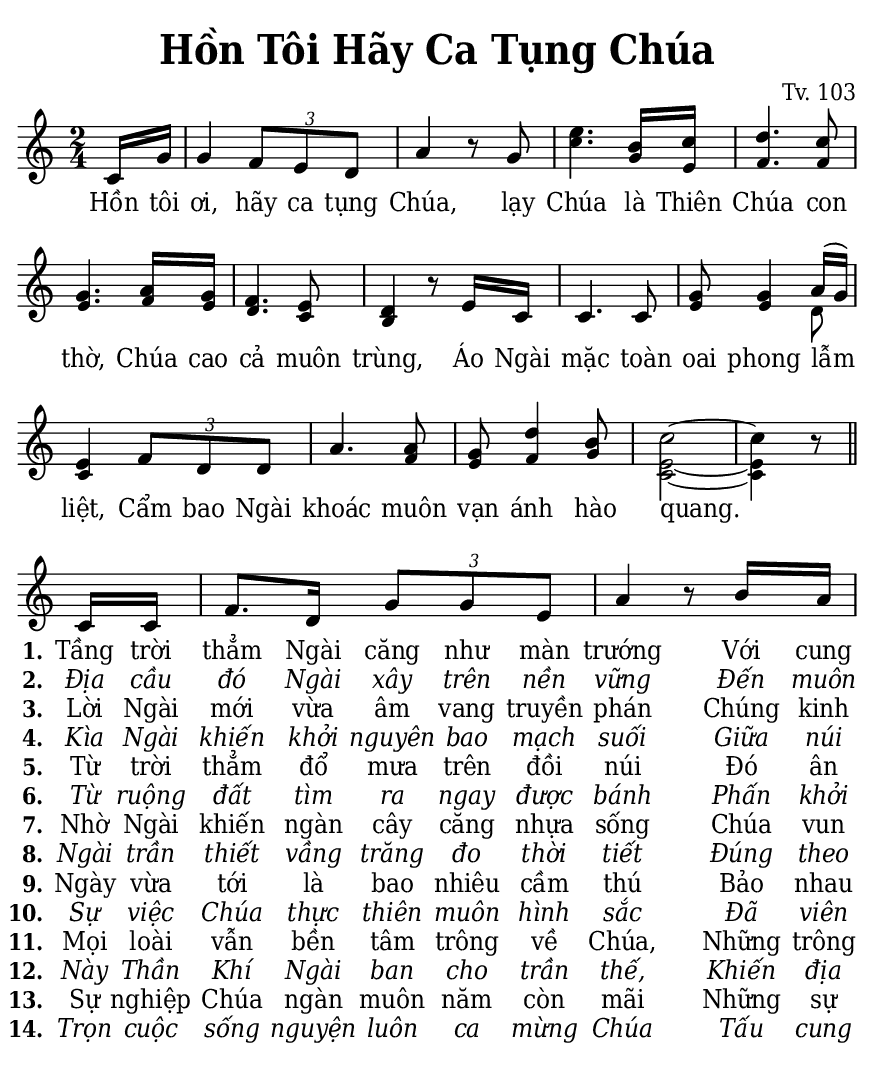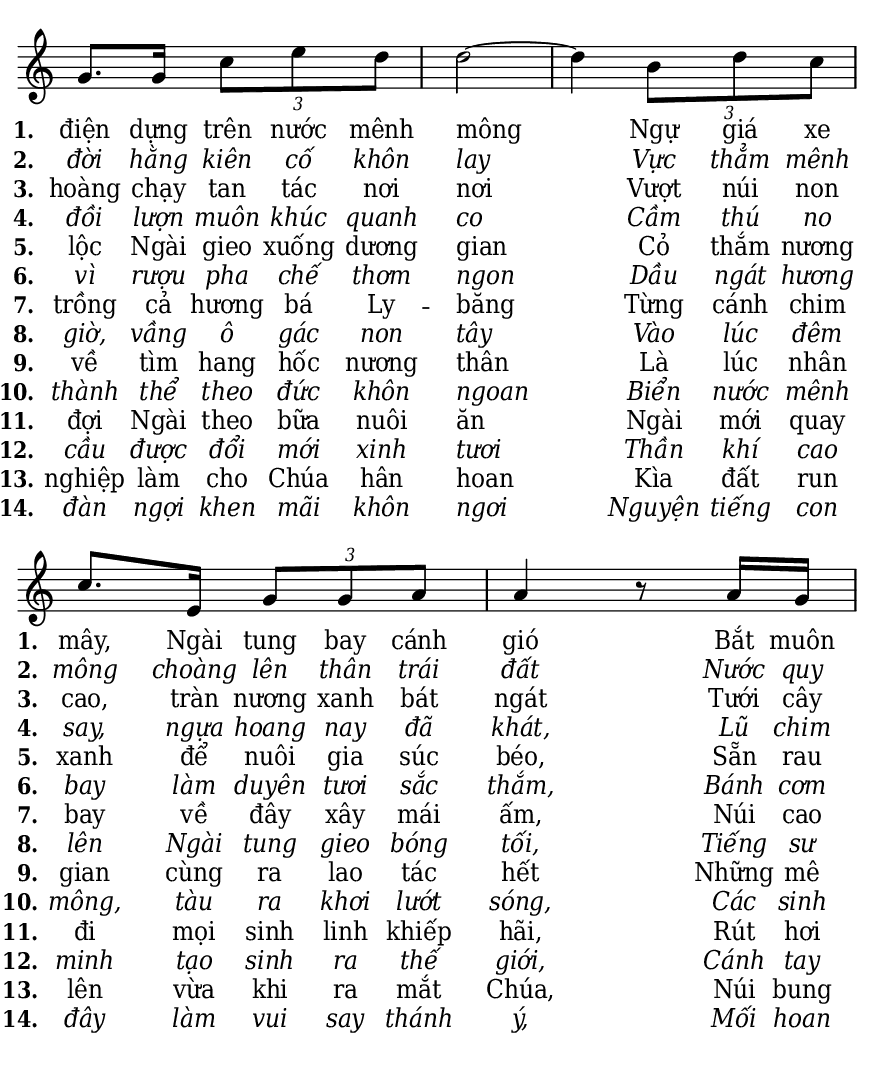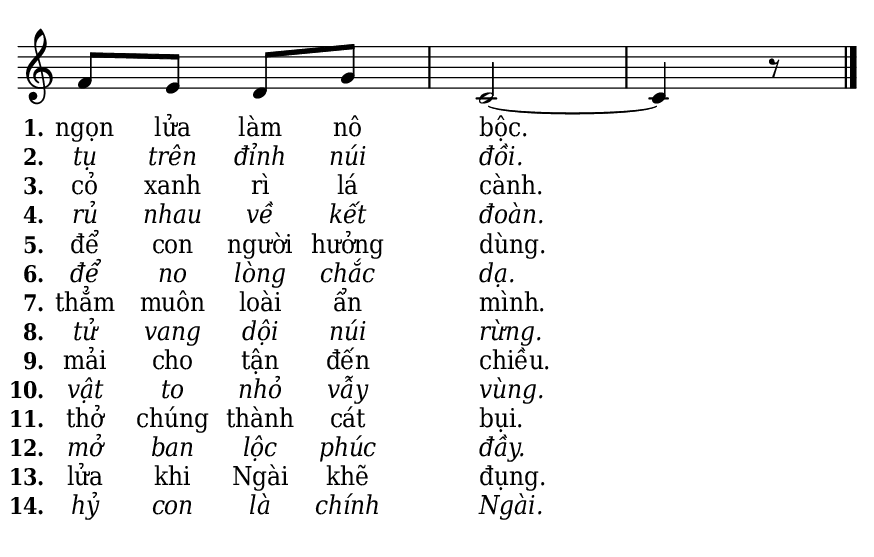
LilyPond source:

% Cài đặt chung\
\version "2.22.1"
\include "english.ly"

\header {
  title = \markup { \fontsize #1 "Hồn Tôi Hãy Ca Tụng Chúa" }
  composer = "Tv. 103"
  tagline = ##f
}

% Nhạc phiên khúc
nhacPhienKhucSop = \relative c' {
  \autoPageBreaksOff
  \partial 8 c16 g' |
  g4 \tuplet 3/2 { f8 e d } |
  a'4 r8 g 
  e'4. b16 c |
  d4. c8 |
  g4. a16 g |
  f4. e8 |
  d4 r8 e16 c |
  c4. c8 |
  g' g4 a16 (g) |
  e4 \tuplet 3/2 { f8 d d } |
  a'4. a8 |
  g d'4 b8 |
  \stemDown c2 ~ |
  c4 r8 \bar "||" \break
  \stemNeutral
  
  c,16 c |
  f8. d16 \tuplet 3/2 { g8 g e } |
  a4 r8 b16 a |
  
  \pageBreak
  
  g8. g16 \tuplet 3/2 { c8 e d } |
  d2 ~ |
  d4 \tuplet 3/2 { b8 d c } |
  %\pageBreak
  c8. e,16 \tuplet 3/2 { g8 g a } |
  a4 r8 a16 g |
  
  \pageBreak
  
  f8 e d g |
  c,2 ~ |
  c4 r8 \bar "|."
}

nhacPhienKhucAlto = \relative c' {
  c16 g' |
  g4 \tuplet 3/2 { f8 e d } |
  a'4 r8 g |
  c4. g16 e |
  f4. f8 |
  e4. f16 e |
  d4. c8 |
  b4 r8 e16 c |
  c4. c8 |
  e e4 d8 |
  c4 \tuplet 3/2 { f8 d d } |
  a'4. f8 |
  e f4 g8 |
  <e c>2 ~ |
  <e c>4 r8
}

% Lời phiên khúc
loiPhienKhucSop = \lyrics {
  %\set stanza = "ĐK:"
  Hồn tôi ơi, hãy ca tụng Chúa,
  lạy Chúa là Thiên Chúa con thờ,
  Chúa cao cả muôn trùng,
  Áo Ngài mặc toàn oai phong lẫm liệt,
  Cẩm bao Ngài khoác muôn vạn ánh hào quang.
  <<
    {
      \set stanza = "1."
      Tầng trời thẳm Ngài căng như màn trướng
      Với cung điện dựng trên nước mênh mông
      Ngự giá xe mây, Ngài tung bay cánh gió
      Bắt muôn ngọn lửa làm nô bộc.
    }
    \new Lyrics {
	    \set associatedVoice = "beSop"
	    \set stanza = "2."
      \override Lyrics.LyricText.font-shape = #'italic
	    Địa cầu đó Ngài xây trên nền vững
	    Đến muôn đời hằng kiên cố khôn lay
	    Vực thẳm mênh mông choàng lên thân trái đất
	    Nước quy tụ trên đỉnh núi đồi.
    }
    \new Lyrics {
	    \set associatedVoice = "beSop"
	    \set stanza = "3."
	    Lời Ngài mới vừa âm vang truyền phán
	    Chúng kinh hoàng chạy tan tác nơi nơi
	    Vượt núi non cao, tràn nương xanh bát ngát
	    Tưới cây cỏ xanh rì lá cành.
    }
    \new Lyrics {
	    \set associatedVoice = "beSop"
	    \set stanza = "4."
      \override Lyrics.LyricText.font-shape = #'italic
	    Kìa Ngài khiến khởi nguyên bao mạch suối
	    Giữa núi đồi lượn muôn khúc quanh co
	    Cầm thú no say, ngựa hoang nay đã khát,
	    Lũ chim rủ nhau về kết đoàn.
    }
    \new Lyrics {
	    \set associatedVoice = "beSop"
	    \set stanza = "5."
	    Từ trời thẳm đổ mưa trên đồi núi
	    Đó ân lộc Ngài gieo xuống dương gian
	    Cỏ thắm nương xanh để nuôi gia súc béo,
	    Sẵn rau để con người hưởng dùng.
    }
    \new Lyrics {
	    \set associatedVoice = "beSop"
	    \set stanza = "6."
      \override Lyrics.LyricText.font-shape = #'italic
	    Từ ruộng đất tìm ra ngay được bánh
	    Phấn khởi vì rượu pha chế thơm ngon
	    Dầu ngát hương bay làm duyên tươi sắc thắm,
	    Bánh cơm để no lòng chắc dạ.
    }
    \new Lyrics {
	    \set associatedVoice = "beSop"
	    \set stanza = "7."
	    Nhờ Ngài khiến ngàn cây căng nhựa sống
	    Chúa vun trồng cả hương bá Ly -- băng
	    Từng cánh chim bay về đây xây mái ấm,
	    Núi cao thẳm muôn loài ẩn mình.
    }
    \new Lyrics {
	    \set associatedVoice = "beSop"
	    \set stanza = "8."
      \override Lyrics.LyricText.font-shape = #'italic
	    Ngài trần thiết vầng trăng đo thời tiết
	    Đúng theo giờ, vầng ô gác non tây
	    Vào lúc đêm lên Ngài tung gieo bóng tối,
	    Tiếng sư tử vang dội núi rừng.
    }
    \new Lyrics {
	    \set associatedVoice = "beSop"
	    \set stanza = "9."
	    Ngày vừa tới là bao nhiêu cầm thú
	    Bảo nhau về tìm hang hốc nương thân
	    Là lúc nhân gian cùng ra lao tác hết
	    Những mê mải cho tận đến chiều.
    }
    \new Lyrics {
	    \set associatedVoice = "beSop"
	    \set stanza = "10."
      \override Lyrics.LyricText.font-shape = #'italic
	    Sự việc Chúa thực thiên muôn hình sắc
	    Đã viên thành thể theo đức khôn ngoan
	    Biển nước mênh mông, tàu ra khơi lướt sóng,
	    Các sinh vật to nhỏ vẫy vùng.
    }
    \new Lyrics {
	    \set associatedVoice = "beSop"
	    \set stanza = "11."
	    Mọi loài vẫn bền tâm trông về Chúa,
	    Những trông đợi Ngài theo bữa nuôi ăn
	    Ngài mới quay đi mọi sinh linh khiếp hãi,
	    Rút hơi thở chúng thành cát bụi.
    }
    \new Lyrics {
	    \set associatedVoice = "beSop"
	    \set stanza = "12."
      \override Lyrics.LyricText.font-shape = #'italic
	    Này Thần Khí Ngài ban cho trần thế,
	    Khiến địa cầu được đổi mới xinh tươi
	    Thần khí cao minh tạo sinh ra thế giới,
	    Cánh tay mở ban lộc phúc đầy.
    }
    \new Lyrics {
	    \set associatedVoice = "beSop"
	    \set stanza = "13."
	    Sự nghiệp Chúa ngàn muôn năm còn mãi
	    Những sự nghiệp làm cho Chúa hân hoan
	    Kìa đất run lên vừa khi ra mắt Chúa,
	    Núi bung lửa khi Ngài khẽ đụng.
    }
    \new Lyrics {
	    \set associatedVoice = "beSop"
	    \set stanza = "14."
      \override Lyrics.LyricText.font-shape = #'italic
	    Trọn cuộc sống nguyện luôn ca mừng Chúa
	    Tấu cung đàn ngợi khen mãi khôn ngơi
	    Nguyện tiếng con đây làm vui say thánh ý,
	    Mối hoan hỷ con là chính Ngài.
    }
  >>
}

% Dàn trang
\paper {
  #(set-paper-size "a5")
  top-margin = 3\mm
  bottom-margin = 3\mm
  left-margin = 3\mm
  right-margin = 3\mm
  indent = #0
  #(define fonts
	 (make-pango-font-tree "Deja Vu Serif Condensed"
	 		       "Deja Vu Serif Condensed"
			       "Deja Vu Serif Condensed"
			       (/ 20 20)))
  print-page-number = ##f
  system-system-spacing = #'((basic-distance . 0.1) (padding . 3))
  ragged-bottom = ##t
}

TongNhip = {
  \key c \major \time 2/4
  \set Timing.beamExceptions = #'()
  \set Timing.baseMoment = #(ly:make-moment 1/4)
}

% mã nguồn cho những chức năng chưa hỗ trợ trong phiên bản lilypond hiện tại
% cung cấp bởi cộng đồng lilypond khi gửi email đến lilypond-user@gnu.org
% Đổi kích thước nốt cho bè phụ
notBePhu =
#(define-music-function (font-size music) (number? ly:music?)
   (for-some-music
     (lambda (m)
       (if (music-is-of-type? m 'rhythmic-event)
           (begin
             (set! (ly:music-property m 'tweaks)
                   (cons `(font-size . ,font-size)
                         (ly:music-property m 'tweaks)))
             #t)
           #f))
     music)
   music)

% in số phiên khúc trên mỗi dòng
#(define (add-grob-definition grob-name grob-entry)
    (set! all-grob-descriptions
          (cons ((@@ (lily) completize-grob-entry)
                 (cons grob-name grob-entry))
                all-grob-descriptions)))

#(add-grob-definition
   'StanzaNumberSpanner
   `((direction . ,LEFT)
     (font-series . bold)
     (padding . 1)
     (side-axis . ,X)
     (stencil . ,ly:text-interface::print)
     (X-offset . ,ly:side-position-interface::x-aligned-side)
     (Y-extent . ,grob::always-Y-extent-from-stencil)
     (meta . ((class . Spanner)
              (interfaces . (font-interface
                             side-position-interface
                             stanza-number-interface
                             text-interface))))))

\layout {
   \context {
     \Global
     \grobdescriptions #all-grob-descriptions
   }
   \context {
     \Score
     \remove Stanza_number_align_engraver
     \consists
       #(lambda (context)
          (let ((texts '())
                (syllables '()))
            (make-engraver
             (acknowledgers
              ((stanza-number-interface engraver grob source-engraver)
                 (set! texts (cons grob texts)))
              ((lyric-syllable-interface engraver grob source-engraver)
                 (set! syllables (cons grob syllables))))
             ((stop-translation-timestep engraver)
                (for-each
                 (lambda (text)
                   (for-each
                    (lambda (syllable)
                      (ly:pointer-group-interface::add-grob text
'side-support-elements syllable))
                    syllables))
                 texts)
                (set! syllables '())))))
   }
   \context {
     \Lyrics
     \remove Stanza_number_engraver
     \consists
       #(lambda (context)
          (let ((text #f)
                (last-stanza #f))
            (make-engraver
             ((process-music engraver)
                (let ((stanza (ly:context-property context 'stanza #f)))
                  (if (and stanza (not (equal? stanza last-stanza)))
                      (let ((column (ly:context-property context
'currentCommandColumn)))
                        (set! last-stanza stanza)
                        (if text
                            (ly:spanner-set-bound! text RIGHT column))

                        (set! text (ly:engraver-make-grob engraver
'StanzaNumberSpanner '()))
                        (ly:grob-set-property! text 'text stanza)
                        (ly:spanner-set-bound! text LEFT column)))))
             ((finalize engraver)
                (if text
                    (let ((column (ly:context-property context
'currentCommandColumn)))
                      (ly:spanner-set-bound! text RIGHT column)))))))
     \override StanzaNumberSpanner.horizon-padding = 10000
   }
}
% kết thúc mã nguồn

\score {
  \new ChoirStaff <<
    \new Staff \with {
        \consists "Merge_rests_engraver"
        printPartCombineTexts = ##f
      }
      <<
      \new Voice \TongNhip \partCombine 
        \nhacPhienKhucSop
        \notBePhu -1 { \nhacPhienKhucAlto }
      \new NullVoice = beSop \nhacPhienKhucSop
      \new Lyrics \lyricsto beSop \loiPhienKhucSop
      >>
  >>
  \layout {
    \override Lyrics.LyricSpace.minimum-distance = #1
    \override Score.BarNumber.break-visibility = ##(#f #f #f)
    \override Score.SpacingSpanner.uniform-stretching = ##t
  } 
}
